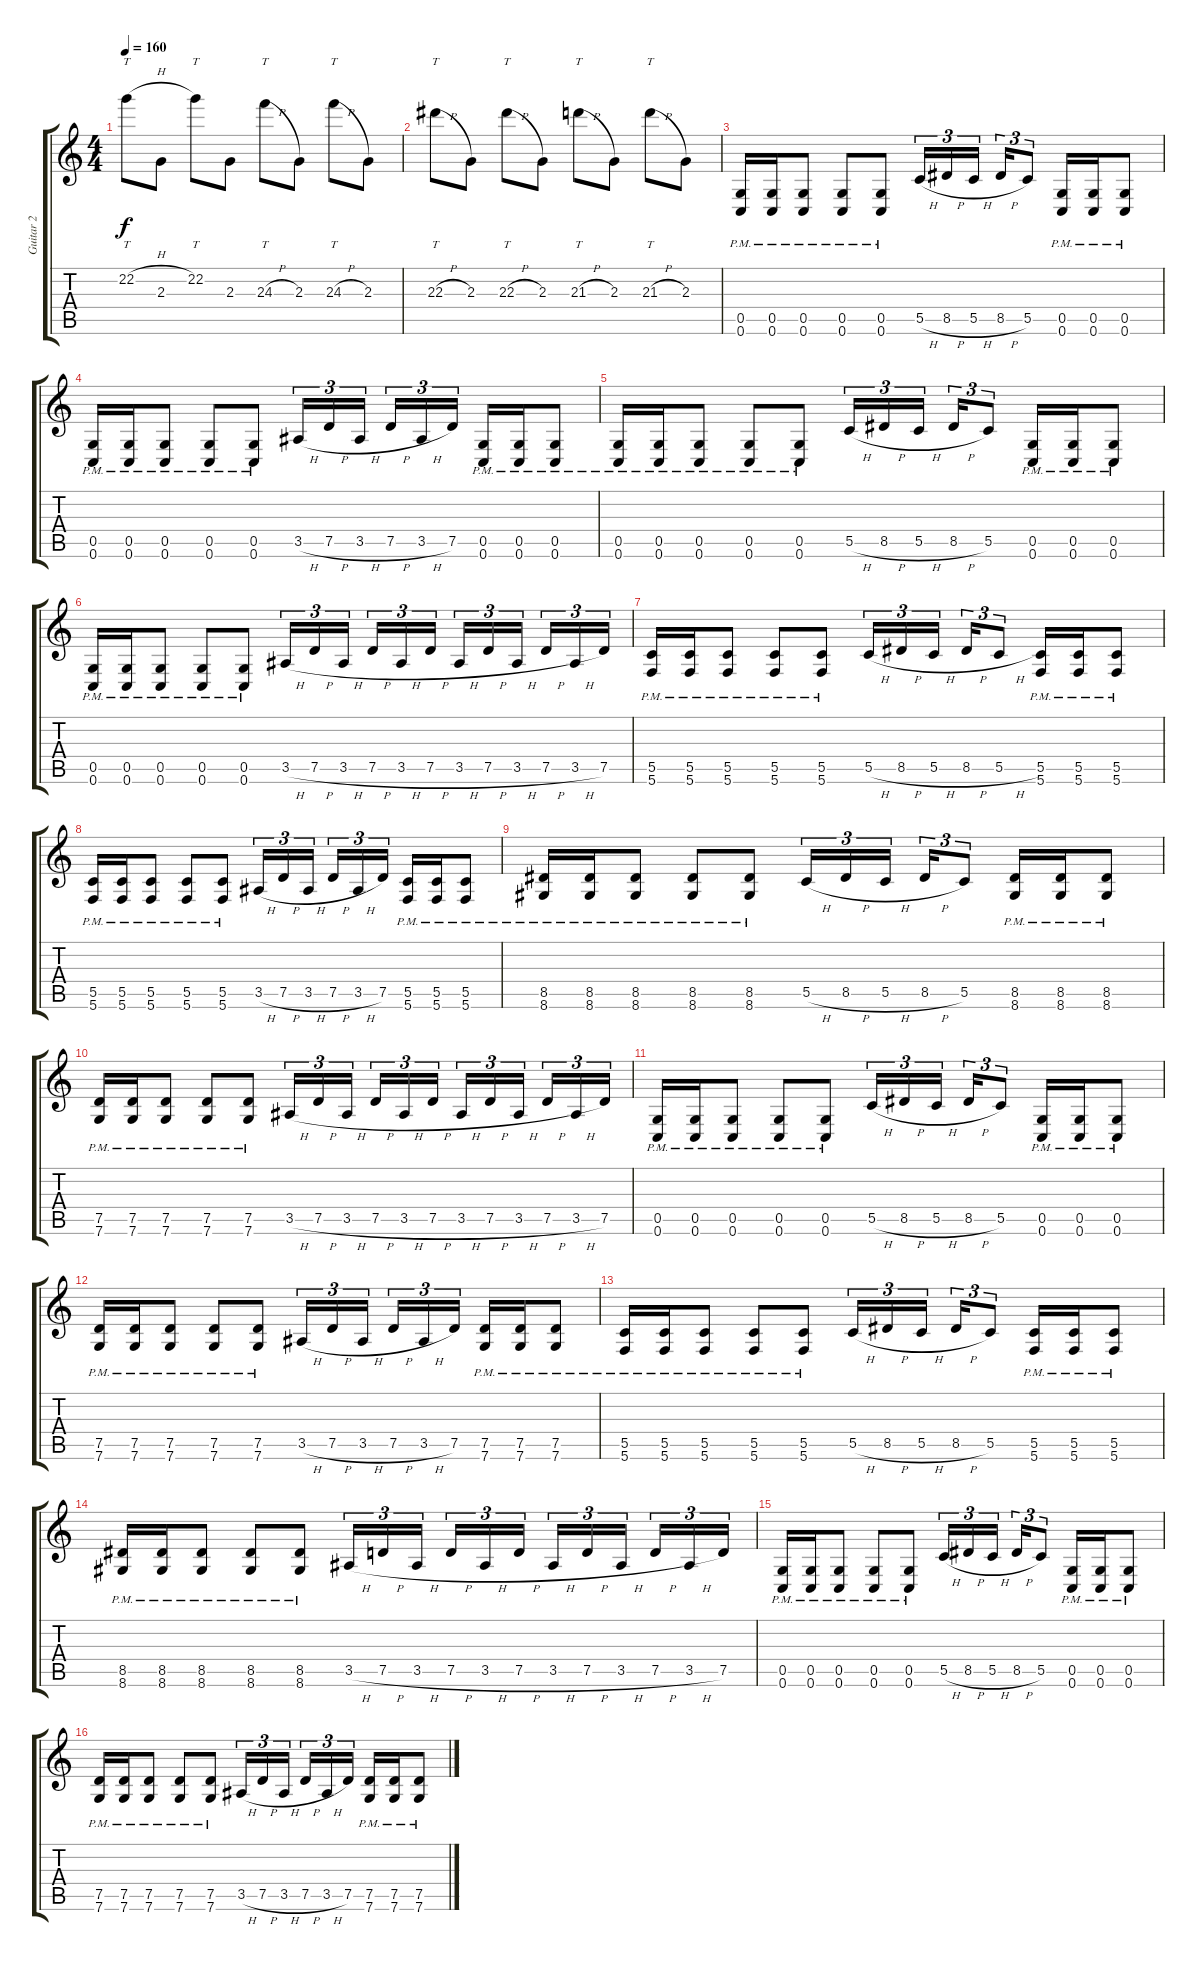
\track ("Guitar 2" "Guitar 2") {instrument overdrivenguitar}
\staff {score tabs}
\tuning (D4 A3 F3 C3 G2 C2) {hide}
\ts (4 4)
\tempo 160
\clef g2
\ks c
22.2{h}.8{tt dy f} 2.3.8 22.2.8{tt} 2.3.8 24.3{h}.8{tt} 2.3.8 24.3{h}.8{tt} 2.3.8 |
22.3{h}.8{tt} 2.3.8 22.3{h}.8{tt} 2.3.8 21.3{h}.8{tt} 2.3.8 21.3{h}.8{tt} 2.3.8 |
(0.5{pm} 0.6{pm}).16 (0.5{pm} 0.6{pm}).16 (0.5{pm} 0.6{pm}).8 (0.5{pm} 0.6{pm}).8 (0.5{pm} 0.6{pm}).8 5.5{h}.16{tu (3 2)} 8.5{h}.16{tu (3 2)} 5.5{h}.16{tu (3 2)} 8.5{h}.16{tu (3 2)} 5.5.8{tu (3 2)} (0.5{pm} 0.6{pm}).16 (0.5{pm} 0.6{pm}).16 (0.5{pm} 0.6{pm}).8 |
(0.5{pm} 0.6{pm}).16 (0.5{pm} 0.6{pm}).16 (0.5{pm} 0.6{pm}).8 (0.5{pm} 0.6{pm}).8 (0.5{pm} 0.6{pm}).8 3.5{h}.16{tu (3 2)} 7.5{h}.16{tu (3 2)} 3.5{h}.16{tu (3 2)} 7.5{h}.16{tu (3 2)} 3.5{h}.16{tu (3 2)} 7.5.16{tu (3 2)} (0.5{pm} 0.6{pm}).16 (0.5{pm} 0.6{pm}).16 (0.5{pm} 0.6{pm}).8 |
(0.5{pm} 0.6{pm}).16 (0.5{pm} 0.6{pm}).16 (0.5{pm} 0.6{pm}).8 (0.5{pm} 0.6{pm}).8 (0.5{pm} 0.6{pm}).8 5.5{h}.16{tu (3 2)} 8.5{h}.16{tu (3 2)} 5.5{h}.16{tu (3 2)} 8.5{h}.16{tu (3 2)} 5.5.8{tu (3 2)} (0.5{pm} 0.6{pm}).16 (0.5{pm} 0.6{pm}).16 (0.5{pm} 0.6{pm}).8 |
(0.5{pm} 0.6{pm}).16 (0.5{pm} 0.6{pm}).16 (0.5{pm} 0.6{pm}).8 (0.5{pm} 0.6{pm}).8 (0.5{pm} 0.6{pm}).8 3.5{h}.16{tu (3 2)} 7.5{h}.16{tu (3 2)} 3.5{h}.16{tu (3 2)} 7.5{h}.16{tu (3 2)} 3.5{h}.16{tu (3 2)} 7.5{h}.16{tu (3 2)} 3.5{h}.16{tu (3 2)} 7.5{h}.16{tu (3 2)} 3.5{h}.16{tu (3 2)} 7.5{h}.16{tu (3 2)} 3.5{h}.16{tu (3 2)} 7.5.16{tu (3 2)} |
(5.5{pm} 5.6{pm}).16 (5.5{pm} 5.6{pm}).16 (5.5{pm} 5.6{pm}).8 (5.5{pm} 5.6{pm}).8 (5.5{pm} 5.6{pm}).8 5.5{h}.16{tu (3 2)} 8.5{h}.16{tu (3 2)} 5.5{h}.16{tu (3 2)} 8.5{h}.16{tu (3 2)} 5.5{h}.8{tu (3 2)} (5.5{pm} 5.6{pm}).16 (5.5{pm} 5.6{pm}).16 (5.5{pm} 5.6{pm}).8 |
(5.5{pm} 5.6{pm}).16 (5.5{pm} 5.6{pm}).16 (5.5{pm} 5.6{pm}).8 (5.5{pm} 5.6{pm}).8 (5.5{pm} 5.6{pm}).8 3.5{h}.16{tu (3 2)} 7.5{h}.16{tu (3 2)} 3.5{h}.16{tu (3 2)} 7.5{h}.16{tu (3 2)} 3.5{h}.16{tu (3 2)} 7.5.16{tu (3 2)} (5.5{pm} 5.6{pm}).16 (5.5{pm} 5.6{pm}).16 (5.5{pm} 5.6{pm}).8 |
(8.5{pm} 8.6{pm}).16 (8.5{pm} 8.6{pm}).16 (8.5{pm} 8.6{pm}).8 (8.5{pm} 8.6{pm}).8 (8.5{pm} 8.6{pm}).8 5.5{h}.16{tu (3 2)} 8.5{h}.16{tu (3 2)} 5.5{h}.16{tu (3 2)} 8.5{h}.16{tu (3 2)} 5.5.8{tu (3 2)} (8.5{pm} 8.6{pm}).16 (8.5{pm} 8.6{pm}).16 (8.5{pm} 8.6{pm}).8 |
(7.5{pm} 7.6{pm}).16 (7.5{pm} 7.6{pm}).16 (7.5{pm} 7.6{pm}).8 (7.5{pm} 7.6{pm}).8 (7.5{pm} 7.6{pm}).8 3.5{h}.16{tu (3 2)} 7.5{h}.16{tu (3 2)} 3.5{h}.16{tu (3 2)} 7.5{h}.16{tu (3 2)} 3.5{h}.16{tu (3 2)} 7.5{h}.16{tu (3 2)} 3.5{h}.16{tu (3 2)} 7.5{h}.16{tu (3 2)} 3.5{h}.16{tu (3 2)} 7.5{h}.16{tu (3 2)} 3.5{h}.16{tu (3 2)} 7.5.16{tu (3 2)} |
(0.5{pm} 0.6{pm}).16 (0.5{pm} 0.6{pm}).16 (0.5{pm} 0.6{pm}).8 (0.5{pm} 0.6{pm}).8 (0.5{pm} 0.6{pm}).8 5.5{h}.16{tu (3 2)} 8.5{h}.16{tu (3 2)} 5.5{h}.16{tu (3 2)} 8.5{h}.16{tu (3 2)} 5.5.8{tu (3 2)} (0.5{pm} 0.6{pm}).16 (0.5{pm} 0.6{pm}).16 (0.5{pm} 0.6{pm}).8 |
(7.5{pm} 7.6{pm}).16 (7.5{pm} 7.6{pm}).16 (7.5{pm} 7.6{pm}).8 (7.5{pm} 7.6{pm}).8 (7.5{pm} 7.6{pm}).8 3.5{h}.16{tu (3 2)} 7.5{h}.16{tu (3 2)} 3.5{h}.16{tu (3 2)} 7.5{h}.16{tu (3 2)} 3.5{h}.16{tu (3 2)} 7.5.16{tu (3 2)} (7.5{pm} 7.6{pm}).16 (7.5{pm} 7.6{pm}).16 (7.5{pm} 7.6{pm}).8 |
(5.5{pm} 5.6{pm}).16 (5.5{pm} 5.6{pm}).16 (5.5{pm} 5.6{pm}).8 (5.5{pm} 5.6{pm}).8 (5.5{pm} 5.6{pm}).8 5.5{h}.16{tu (3 2)} 8.5{h}.16{tu (3 2)} 5.5{h}.16{tu (3 2)} 8.5{h}.16{tu (3 2)} 5.5.8{tu (3 2)} (5.5{pm} 5.6{pm}).16 (5.5{pm} 5.6{pm}).16 (5.5{pm} 5.6{pm}).8 |
(8.5{pm} 8.6{pm}).16 (8.5{pm} 8.6{pm}).16 (8.5{pm} 8.6{pm}).8 (8.5{pm} 8.6{pm}).8 (8.5{pm} 8.6{pm}).8 3.5{h}.16{tu (3 2)} 7.5{h}.16{tu (3 2)} 3.5{h}.16{tu (3 2)} 7.5{h}.16{tu (3 2)} 3.5{h}.16{tu (3 2)} 7.5{h}.16{tu (3 2)} 3.5{h}.16{tu (3 2)} 7.5{h}.16{tu (3 2)} 3.5{h}.16{tu (3 2)} 7.5{h}.16{tu (3 2)} 3.5{h}.16{tu (3 2)} 7.5.16{tu (3 2)} |
(0.5{pm} 0.6{pm}).16 (0.5{pm} 0.6{pm}).16 (0.5{pm} 0.6{pm}).8 (0.5{pm} 0.6{pm}).8 (0.5{pm} 0.6{pm}).8 5.5{h}.16{tu (3 2)} 8.5{h}.16{tu (3 2)} 5.5{h}.16{tu (3 2)} 8.5{h}.16{tu (3 2)} 5.5.8{tu (3 2)} (0.5{pm} 0.6{pm}).16 (0.5{pm} 0.6{pm}).16 (0.5{pm} 0.6{pm}).8 |
(7.5{pm} 7.6{pm}).16 (7.5{pm} 7.6{pm}).16 (7.5{pm} 7.6{pm}).8 (7.5{pm} 7.6{pm}).8 (7.5{pm} 7.6{pm}).8 3.5{h}.16{tu (3 2)} 7.5{h}.16{tu (3 2)} 3.5{h}.16{tu (3 2)} 7.5{h}.16{tu (3 2)} 3.5{h}.16{tu (3 2)} 7.5.16{tu (3 2)} (7.5{pm} 7.6{pm}).16 (7.5{pm} 7.6{pm}).16 (7.5{pm} 7.6{pm}).8
